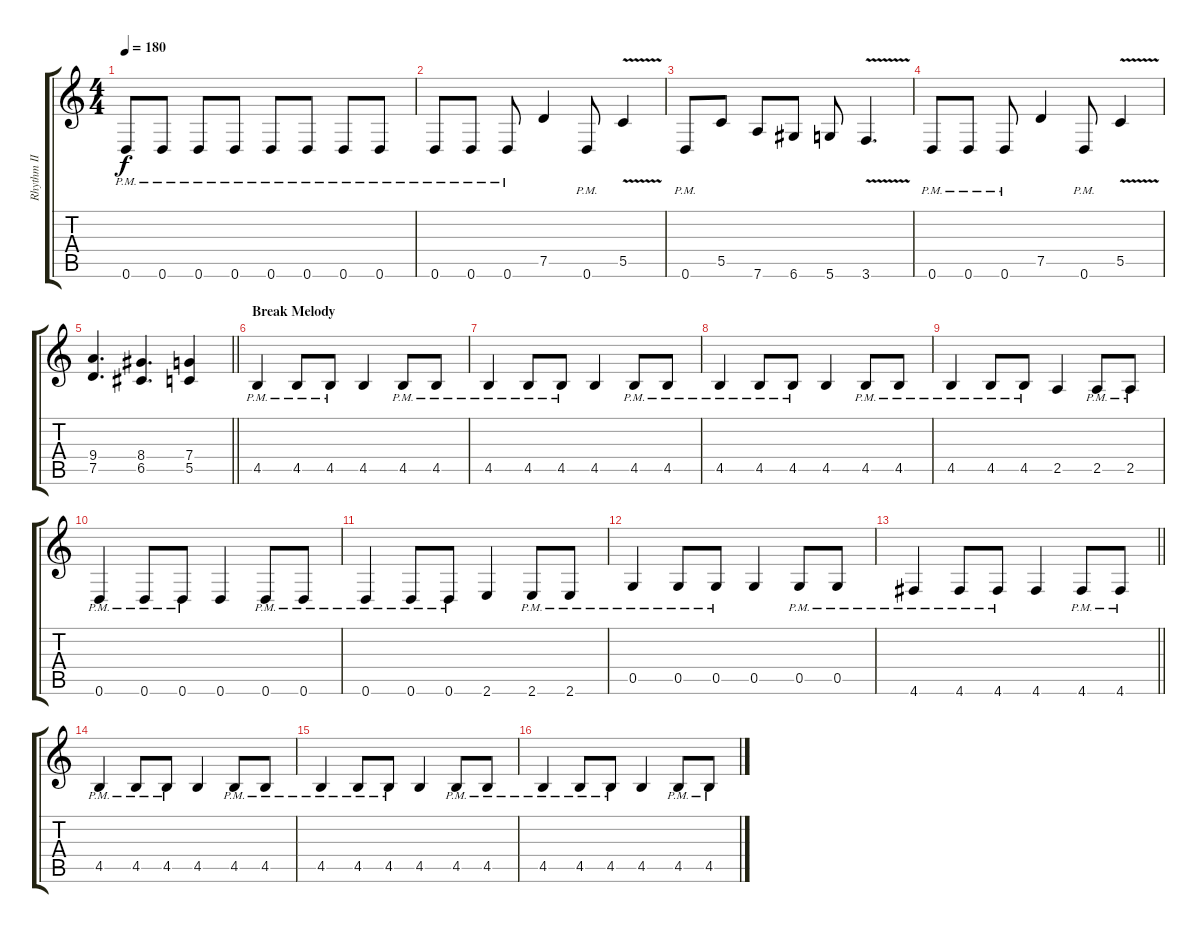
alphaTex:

\track ("Rhythm II" "Rhythm II") {instrument distortionguitar}
\staff {score tabs}
\tuning (D4 A3 F3 C3 G2 D2) {hide}
\ts (4 4)
\tempo 180
\clef g2
\ks c
0.6{pm}.8{dy f} 0.6{pm}.8 0.6{pm}.8 0.6{pm}.8 0.6{pm}.8 0.6{pm}.8 0.6{pm}.8 0.6{pm}.8 |
0.6{pm}.8 0.6{pm}.8 0.6{pm}.8 7.5.4 0.6{pm}.8 5.5{v}.4 |
0.6{pm}.8 5.5.8 7.6.8 6.6.8 5.6.8 3.6{v}.4{d} |
0.6{pm}.8 0.6{pm}.8 0.6{pm}.8 7.5.4 0.6{pm}.8 5.5{v}.4 |
\barLineRight lightlight
(9.4 7.5).4{d} (8.4 6.5).4{d} (7.4 5.5).4 |
\section ("" "Break Melody")
4.5{pm}.4 4.5{pm}.8 4.5{pm}.8 4.5.4 4.5{pm}.8 4.5{pm}.8 |
4.5{pm}.4 4.5{pm}.8 4.5{pm}.8 4.5.4 4.5{pm}.8 4.5{pm}.8 |
4.5{pm}.4 4.5{pm}.8 4.5{pm}.8 4.5.4 4.5{pm}.8 4.5{pm}.8 |
4.5{pm}.4 4.5{pm}.8 4.5{pm}.8 2.5.4 2.5{pm}.8 2.5{pm}.8 |
0.6{pm}.4 0.6{pm}.8 0.6{pm}.8 0.6.4 0.6{pm}.8 0.6{pm}.8 |
0.6{pm}.4 0.6{pm}.8 0.6{pm}.8 2.6.4 2.6{pm}.8 2.6{pm}.8 |
0.5{pm}.4 0.5{pm}.8 0.5{pm}.8 0.5.4 0.5{pm}.8 0.5{pm}.8 |
\barLineRight lightlight
4.6{pm}.4 4.6{pm}.8 4.6{pm}.8 4.6.4 4.6{pm}.8 4.6{pm}.8 |
4.5{pm}.4 4.5{pm}.8 4.5{pm}.8 4.5.4 4.5{pm}.8 4.5{pm}.8 |
4.5{pm}.4 4.5{pm}.8 4.5{pm}.8 4.5.4 4.5{pm}.8 4.5{pm}.8 |
4.5{pm}.4 4.5{pm}.8 4.5{pm}.8 4.5.4 4.5{pm}.8 4.5{pm}.8
